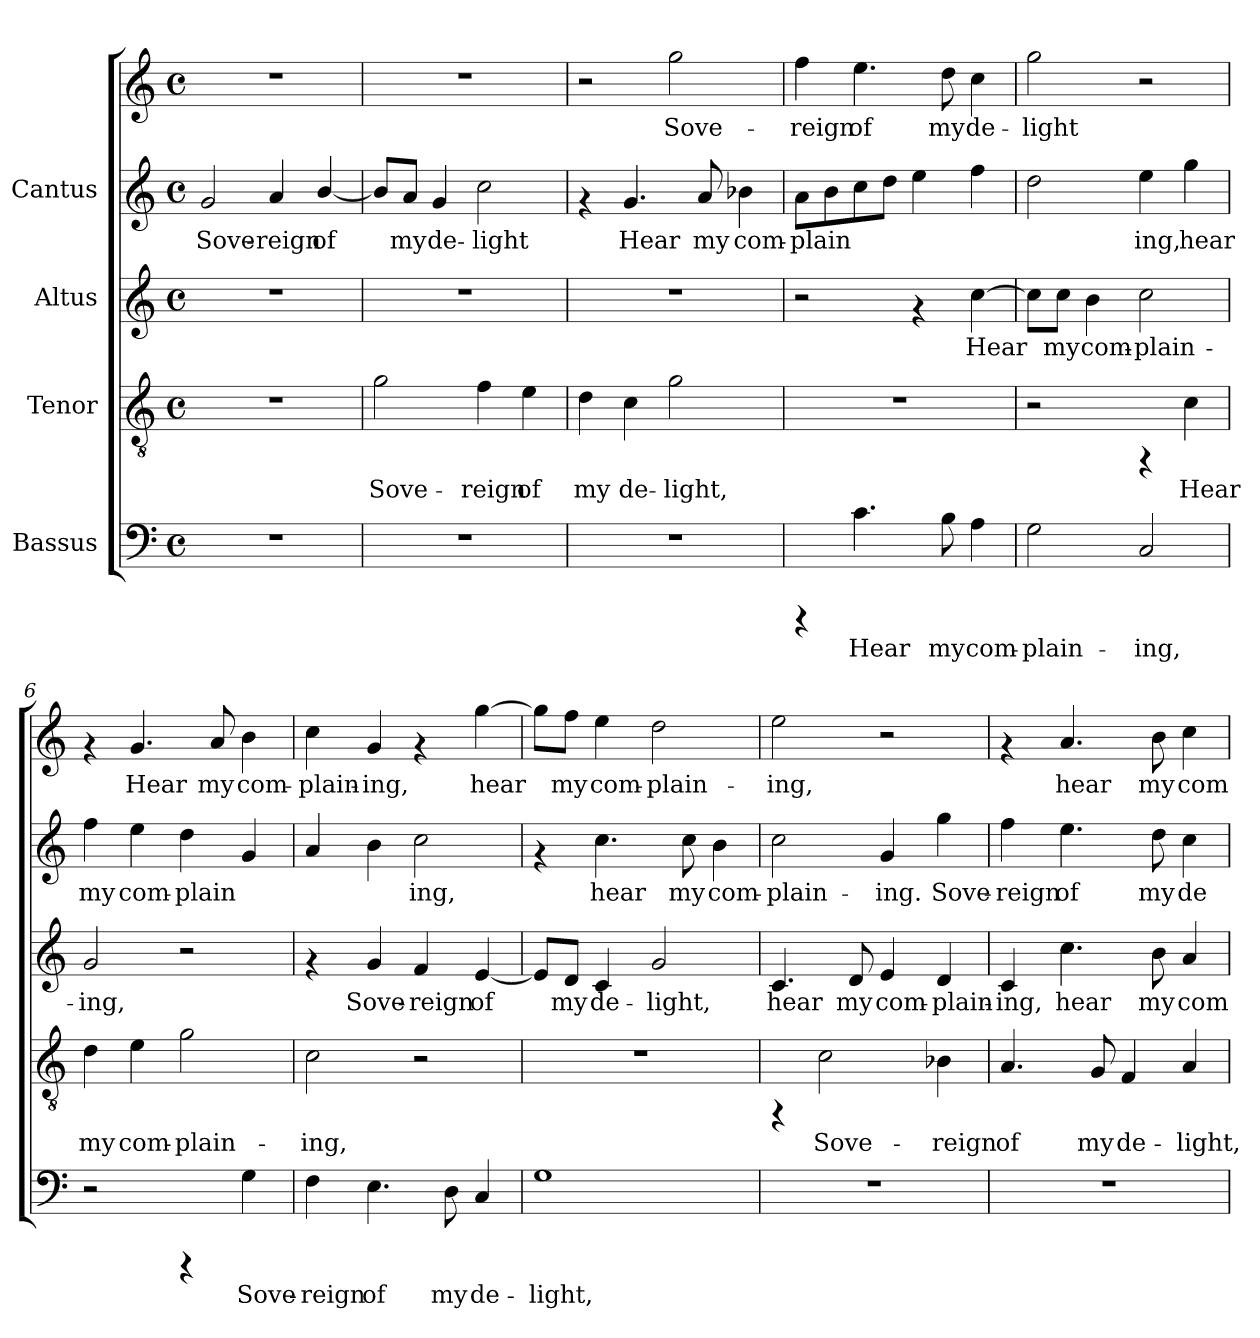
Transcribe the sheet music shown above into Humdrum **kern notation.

**kern	**text	**kern	**text	**kern	**text	**kern	**text	**kern	**text
*part4	*part4	*part3	*part3	*part2	*part2	*part1	*part1	*part1	*part1
*staff5	*staff5	*staff4	*staff4	*staff3	*staff3	*staff2	*staff2	*staff1	*staff1
*I"Bassus	*	*I"Tenor	*	*I"Altus	*	*I"Cantus	*	*	*
!!LO:PB:g=z
*stria5	*	*stria5	*	*stria5	*	*stria5	*	*stria5	*
*clefF4	*	*clefGv2	*	*clefG2	*	*clefG2	*	*clefG2	*
*M4/4	*	*M4/4	*	*M4/4	*	*M4/4	*	*M4/4	*
*met(c)	*	*met(c)	*	*met(c)	*	*met(c)	*	*met(c)	*
*MM132	*	*MM132	*	*MM132	*	*MM132	*	*MM132	*
=1	=1	=1	=1	=1	=1	=1	=1	=1	=1
!	!	!	!	!	!	!	!LO:LY:b:cj	!	!
1r	.	1r	.	1r	.	2g/	Sove-	1r	.
!	!	!	!	!	!	!	!LO:LY:b:cj	!	!
.	.	.	.	.	.	4a/	-reign	.	.
!	!	!	!	!	!	!	!LO:LY:b:cj	!	!
.	.	.	.	.	.	[<4b/	of	.	.
=2	=2	=2	=2	=2	=2	=2	=2	=2	=2
!	!	!	!LO:LY:b:cj	!	!	!	!LO:LY:b:cj	!	!
1r	.	2g\	Sove-	1r	.	8b/L]	.	1r	.
!	!	!	!	!	!	!	!LO:LY:b:cj	!	!
.	.	.	.	.	.	8a/J	my	.	.
!	!	!	!	!	!	!	!LO:LY:b:cj	!	!
.	.	.	.	.	.	4g/	de-	.	.
!	!	!	!LO:LY:b:cj	!	!	!	!LO:LY:b:cj	!	!
.	.	4f\	-reign	.	.	2cc\	-light	.	.
!	!	!	!LO:LY:b:cj	!	!	!	!	!	!
.	.	4e\	of	.	.	.	.	.	.
=3	=3	=3	=3	=3	=3	=3	=3	=3	=3
!	!	!	!LO:LY:b:cj	!	!	!	!	!	!
1r	.	4d\	my	1r	.	4rf	.	2r	.
!	!	!	!LO:LY:b:cj	!	!	!	!LO:LY:b:cj	!	!
.	.	4c\	de-	.	.	4.g/	-Hear	.	.
!	!	!	!LO:LY:b:cj	!	!	!	!	!	!LO:LY:b:cj
.	.	2g\	-light,	.	.	.	.	2gg\	Sove-
!	!	!	!	!	!	!	!LO:LY:b:cj	!	!
.	.	.	.	.	.	8a/	my	.	.
!	!	!	!	!	!	!	!LO:LY:b:cj	!	!
.	.	.	.	.	.	4b-X\	com-	.	.
=4	=4	=4	=4	=4	=4	=4	=4	=4	=4
!	!	!	!	!	!	!	!LO:LY:b:cj	!	!LO:LY:b:cj
4rCCC	.	1r	.	2r	.	8a\L	-plain-	4ff\	-reign
!	!	!	!	!	!	!	!LO:LY:b:cj	!	!
.	.	.	.	.	.	8b\	--	.	.
!	!LO:LY:b:cj	!	!	!	!	!	!LO:LY:b:cj	!	!LO:LY:b:cj
4.c\	Hear	.	.	.	.	8cc\	--	4.ee\	of
!	!	!	!	!	!	!	!LO:LY:b:cj	!	!
.	.	.	.	.	.	8dd\J	--	.	.
!	!	!	!	!	!	!	!LO:LY:b:cj	!	!
.	.	.	.	4rf	.	4ee\	--	.	.
!	!LO:LY:b:cj	!	!	!	!	!	!	!	!LO:LY:b:cj
8B\	my	.	.	.	.	.	.	8dd\	my
!	!LO:LY:b:cj	!	!	!	!LO:LY:b:cj	!	!LO:LY:b:cj	!	!LO:LY:b:cj
4A\	com-	.	.	[>4cc\	Hear	4ff\	--	4cc\	de-
!!LO:LB:g=z
=5	=5	=5	=5	=5	=5	=5	=5	=5	=5
!	!LO:LY:b:cj	!	!	!	!LO:LY:b:cj	!	!LO:LY:b:cj	!	!LO:LY:b:cj
2G\	-plain-	2r	.	8cc\L]	.	2dd\	.	2gg\	-light
!	!	!	!	!	!LO:LY:b:cj	!	!	!	!
.	.	.	.	8cc\J	my	.	.	.	.
!	!	!	!	!	!LO:LY:b:cj	!	!	!	!
.	.	.	.	4b\	com-	.	.	.	.
!	!LO:LY:b:cj	!	!	!	!LO:LY:b:cj	!	!LO:LY:b:cj	!	!
2C/	-ing,	4rFF	.	2cc\	-plain-	4ee\	ing,	2r	.
!	!	!	!LO:LY:b:cj	!	!	!	!LO:LY:b:cj	!	!
.	.	4c\	Hear	.	.	4gg\	hear	.	.
=6	=6	=6	=6	=6	=6	=6	=6	=6	=6
!	!	!	!LO:LY:b:cj	!	!LO:LY:b:cj	!	!LO:LY:b:cj	!	!
2r	.	4d\	my	2g/	-ing,	4ff\	-my	4rf	.
!	!	!	!LO:LY:b:cj	!	!	!	!LO:LY:b:cj	!	!LO:LY:b:cj
.	.	4e\	com-	.	.	4ee\	com-	4.g/	Hear
!	!	!	!LO:LY:b:cj	!	!	!	!LO:LY:b:cj	!	!
4rCCC	.	2g\	-plain-	2r	.	4dd\	-plain-	.	.
!	!	!	!	!	!	!	!	!	!LO:LY:b:cj
.	.	.	.	.	.	.	.	8a/	my
!	!LO:LY:b:cj	!	!	!	!	!	!LO:LY:b:cj	!	!LO:LY:b:cj
4G\	Sove-	.	.	.	.	4g/	--	4b\	com-
=7	=7	=7	=7	=7	=7	=7	=7	=7	=7
!	!LO:LY:b:cj	!	!LO:LY:b:cj	!	!	!	!LO:LY:b:cj	!	!LO:LY:b:cj
4F\	-reign	2c\	-ing,	4rf	.	4a/	.	4cc\	-plain-
!	!LO:LY:b:cj	!	!	!	!LO:LY:b:cj	!	!LO:LY:b:cj	!	!LO:LY:b:cj
4.E\	of	.	.	4g/	Sove-	4b\	.	4g/	-ing,
!	!	!	!	!	!LO:LY:b:cj	!	!LO:LY:b:cj	!	!
.	.	2r	.	4f/	-reign	2cc\	ing,	4rf	.
!	!LO:LY:b:cj	!	!	!	!	!	!	!	!
8D\	my	.	.	.	.	.	.	.	.
!	!LO:LY:b:cj	!	!	!	!LO:LY:b:cj	!	!	!	!LO:LY:b:cj
4C/	de-	.	.	[<4e/	of	.	.	[>4gg\	hear
=8	=8	=8	=8	=8	=8	=8	=8	=8	=8
!	!LO:LY:b:cj	!	!	!	!LO:LY:b:cj	!	!	!	!LO:LY:b:cj
1G	-light,	1r	.	8e/L]	.	4rf	.	8gg\L]	.
!	!	!	!	!	!LO:LY:b:cj	!	!	!	!LO:LY:b:cj
.	.	.	.	8d/J	my	.	.	8ff\J	my
!	!	!	!	!	!LO:LY:b:cj	!	!LO:LY:b:cj	!	!LO:LY:b:cj
.	.	.	.	4c/	de-	4.cc\	-hear	4ee\	com-
!	!	!	!	!	!LO:LY:b:cj	!	!	!	!LO:LY:b:cj
.	.	.	.	2g/	-light,	.	.	2dd\	-plain-
!	!	!	!	!	!	!	!LO:LY:b:cj	!	!
.	.	.	.	.	.	8cc\	my	.	.
!	!	!	!	!	!	!	!LO:LY:b:cj	!	!
.	.	.	.	.	.	4b\	com-	.	.
!!LO:PB:g=z
=9	=9	=9	=9	=9	=9	=9	=9	=9	=9
!	!	!	!	!	!LO:LY:b:cj	!	!LO:LY:b:cj	!	!LO:LY:b:cj
1r	.	4rFF	.	4.c/	hear	2cc\	plain-	2ee\	-ing,
!	!	!	!LO:LY:b:cj	!	!	!	!	!	!
.	.	2c\	Sove-	.	.	.	.	.	.
!	!	!	!	!	!LO:LY:b:cj	!	!	!	!
.	.	.	.	8d/	my	.	.	.	.
!	!	!	!	!	!LO:LY:b:cj	!	!LO:LY:b:cj	!	!
.	.	.	.	4e/	com-	4g/	-ing.	2r	.
!	!	!	!LO:LY:b:cj	!	!LO:LY:b:cj	!	!LO:LY:b:cj	!	!
.	.	4B-X\	-reign	4d/	-plain-	4gg\	Sove-	.	.
=10	=10	=10	=10	=10	=10	=10	=10	=10	=10
!	!	!	!LO:LY:b:cj	!	!LO:LY:b:cj	!	!LO:LY:b:cj	!	!
1r	.	4.A/	of	4c/	-ing,	4ff\	-reign	4rf	.
!	!	!	!	!	!LO:LY:b:cj	!	!LO:LY:b:cj	!	!LO:LY:b:cj
.	.	.	.	4.cc\	hear	4.ee\	of	4.a/	-hear
!	!	!	!LO:LY:b:cj	!	!	!	!	!	!
.	.	8G/	my	.	.	.	.	.	.
!	!	!	!LO:LY:b:cj	!	!	!	!	!	!
.	.	4F/	de-	.	.	.	.	.	.
!	!	!	!	!	!LO:LY:b:cj	!	!LO:LY:b:cj	!	!LO:LY:b:cj
.	.	.	.	8b\	my	8dd\	my	8b\	my
!	!	!	!LO:LY:b:cj	!	!LO:LY:b:cj	!	!LO:LY:b:cj	!	!LO:LY:b:cj
.	.	4A/	-light,	4a/	com-	4cc\	de-	4cc\	com-
=	=	=	=	=	=	=	=	=	=
*-	*-	*-	*-	*-	*-	*-	*-	*-	*-
